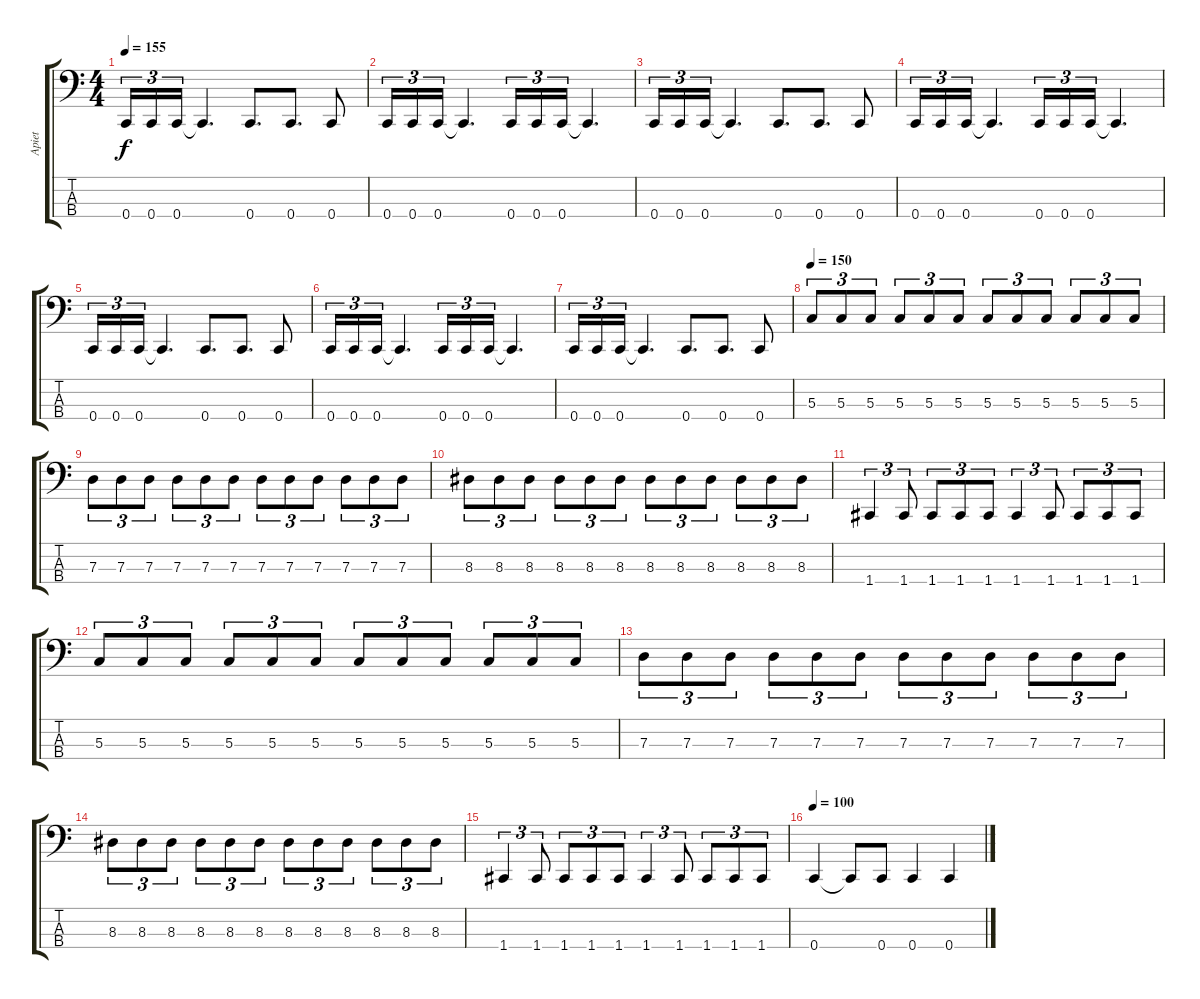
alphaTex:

\track ("Apiet" "Apiet") {instrument electricbasspick}
\staff {score tabs}
\tuning (F2 C2 G1 C1) {hide}
\ts (4 4)
\tempo 155
\clef f4
\ks c
0.4.16{tu (3 2) dy f} 0.4.16{tu (3 2)} 0.4.16{tu (3 2)} 0.4{t}.4{d} 0.4.8{d} 0.4.8{d} 0.4.8 |
0.4.16{tu (3 2)} 0.4.16{tu (3 2)} 0.4.16{tu (3 2)} 0.4{t}.4{d} 0.4.16{tu (3 2)} 0.4.16{tu (3 2)} 0.4.16{tu (3 2)} 0.4{t}.4{d} |
0.4.16{tu (3 2)} 0.4.16{tu (3 2)} 0.4.16{tu (3 2)} 0.4{t}.4{d} 0.4.8{d} 0.4.8{d} 0.4.8 |
0.4.16{tu (3 2)} 0.4.16{tu (3 2)} 0.4.16{tu (3 2)} 0.4{t}.4{d} 0.4.16{tu (3 2)} 0.4.16{tu (3 2)} 0.4.16{tu (3 2)} 0.4{t}.4{d} |
0.4.16{tu (3 2)} 0.4.16{tu (3 2)} 0.4.16{tu (3 2)} 0.4{t}.4{d} 0.4.8{d} 0.4.8{d} 0.4.8 |
0.4.16{tu (3 2)} 0.4.16{tu (3 2)} 0.4.16{tu (3 2)} 0.4{t}.4{d} 0.4.16{tu (3 2)} 0.4.16{tu (3 2)} 0.4.16{tu (3 2)} 0.4{t}.4{d} |
0.4.16{tu (3 2)} 0.4.16{tu (3 2)} 0.4.16{tu (3 2)} 0.4{t}.4{d} 0.4.8{d} 0.4.8{d} 0.4.8 |
\tempo 150
5.3.8{tu (3 2)} 5.3.8{tu (3 2)} 5.3.8{tu (3 2)} 5.3.8{tu (3 2)} 5.3.8{tu (3 2)} 5.3.8{tu (3 2)} 5.3.8{tu (3 2)} 5.3.8{tu (3 2)} 5.3.8{tu (3 2)} 5.3.8{tu (3 2)} 5.3.8{tu (3 2)} 5.3.8{tu (3 2)} |
7.3.8{tu (3 2)} 7.3.8{tu (3 2)} 7.3.8{tu (3 2)} 7.3.8{tu (3 2)} 7.3.8{tu (3 2)} 7.3.8{tu (3 2)} 7.3.8{tu (3 2)} 7.3.8{tu (3 2)} 7.3.8{tu (3 2)} 7.3.8{tu (3 2)} 7.3.8{tu (3 2)} 7.3.8{tu (3 2)} |
8.3.8{tu (3 2)} 8.3.8{tu (3 2)} 8.3.8{tu (3 2)} 8.3.8{tu (3 2)} 8.3.8{tu (3 2)} 8.3.8{tu (3 2)} 8.3.8{tu (3 2)} 8.3.8{tu (3 2)} 8.3.8{tu (3 2)} 8.3.8{tu (3 2)} 8.3.8{tu (3 2)} 8.3.8{tu (3 2)} |
1.4.4{tu (3 2)} 1.4.8{tu (3 2)} 1.4.8{tu (3 2)} 1.4.8{tu (3 2)} 1.4.8{tu (3 2)} 1.4.4{tu (3 2)} 1.4.8{tu (3 2)} 1.4.8{tu (3 2)} 1.4.8{tu (3 2)} 1.4.8{tu (3 2)} |
5.3.8{tu (3 2)} 5.3.8{tu (3 2)} 5.3.8{tu (3 2)} 5.3.8{tu (3 2)} 5.3.8{tu (3 2)} 5.3.8{tu (3 2)} 5.3.8{tu (3 2)} 5.3.8{tu (3 2)} 5.3.8{tu (3 2)} 5.3.8{tu (3 2)} 5.3.8{tu (3 2)} 5.3.8{tu (3 2)} |
7.3.8{tu (3 2)} 7.3.8{tu (3 2)} 7.3.8{tu (3 2)} 7.3.8{tu (3 2)} 7.3.8{tu (3 2)} 7.3.8{tu (3 2)} 7.3.8{tu (3 2)} 7.3.8{tu (3 2)} 7.3.8{tu (3 2)} 7.3.8{tu (3 2)} 7.3.8{tu (3 2)} 7.3.8{tu (3 2)} |
8.3.8{tu (3 2)} 8.3.8{tu (3 2)} 8.3.8{tu (3 2)} 8.3.8{tu (3 2)} 8.3.8{tu (3 2)} 8.3.8{tu (3 2)} 8.3.8{tu (3 2)} 8.3.8{tu (3 2)} 8.3.8{tu (3 2)} 8.3.8{tu (3 2)} 8.3.8{tu (3 2)} 8.3.8{tu (3 2)} |
1.4.4{tu (3 2)} 1.4.8{tu (3 2)} 1.4.8{tu (3 2)} 1.4.8{tu (3 2)} 1.4.8{tu (3 2)} 1.4.4{tu (3 2)} 1.4.8{tu (3 2)} 1.4.8{tu (3 2)} 1.4.8{tu (3 2)} 1.4.8{tu (3 2)} |
\tempo 100
0.4.4 0.4{t}.8 0.4.8 0.4.4 0.4.4
